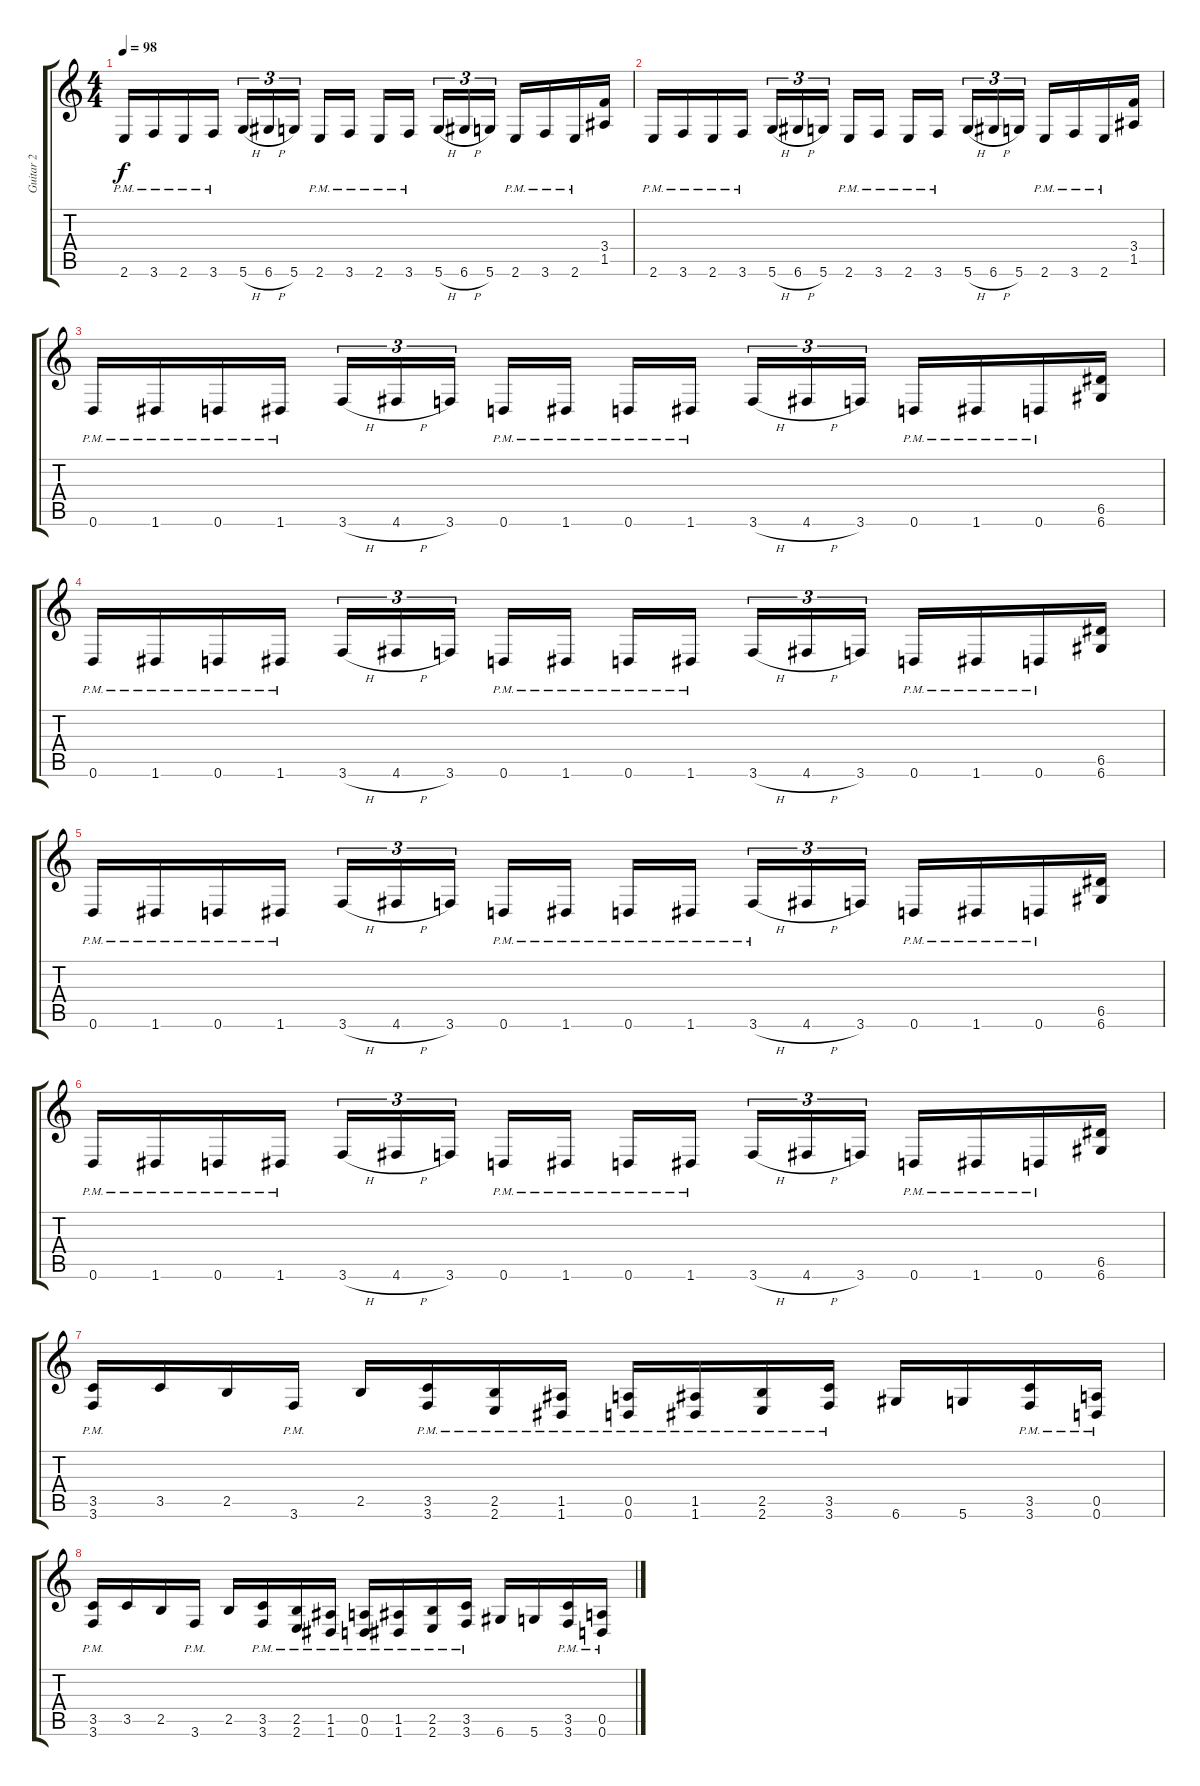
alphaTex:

\track ("Guitar 2" "Guitar 2") {instrument distortionguitar}
\staff {score tabs}
\tuning (E4 B3 G3 D3 A2 D2) {hide}
\ts (4 4)
\tempo 98
\clef g2
\ks c
2.6{pm}.16{dy f} 3.6{pm}.16 2.6{pm}.16 3.6{pm}.16 5.6{h}.16{tu (3 2)} 6.6{h}.16{tu (3 2)} 5.6.16{tu (3 2) beam splitsecondary} 2.6{pm}.16 3.6{pm}.16 2.6{pm}.16 3.6{pm}.16{beam splitsecondary} 5.6{h}.16{tu (3 2)} 6.6{h}.16{tu (3 2)} 5.6.16{tu (3 2)} 2.6{pm}.16 3.6{pm}.16 2.6{pm}.16 (3.4 1.5).16 |
2.6{pm}.16 3.6{pm}.16 2.6{pm}.16 3.6{pm}.16 5.6{h}.16{tu (3 2)} 6.6{h}.16{tu (3 2)} 5.6.16{tu (3 2) beam splitsecondary} 2.6{pm}.16 3.6{pm}.16 2.6{pm}.16 3.6{pm}.16{beam splitsecondary} 5.6{h}.16{tu (3 2)} 6.6{h}.16{tu (3 2)} 5.6.16{tu (3 2)} 2.6{pm}.16 3.6{pm}.16 2.6{pm}.16 (3.4 1.5).16 |
0.6{pm}.16 1.6{pm}.16 0.6{pm}.16 1.6{pm}.16 3.6{h}.16{tu (3 2)} 4.6{h}.16{tu (3 2)} 3.6.16{tu (3 2) beam splitsecondary} 0.6{pm}.16 1.6{pm}.16 0.6{pm}.16 1.6{pm}.16{beam splitsecondary} 3.6{h}.16{tu (3 2)} 4.6{h}.16{tu (3 2)} 3.6.16{tu (3 2)} 0.6{pm}.16 1.6{pm}.16 0.6{pm}.16 (6.5 6.6).16 |
0.6{pm}.16 1.6{pm}.16 0.6{pm}.16 1.6{pm}.16 3.6{h}.16{tu (3 2)} 4.6{h}.16{tu (3 2)} 3.6.16{tu (3 2) beam splitsecondary} 0.6{pm}.16 1.6{pm}.16 0.6{pm}.16 1.6{pm}.16{beam splitsecondary} 3.6{h}.16{tu (3 2)} 4.6{h}.16{tu (3 2)} 3.6.16{tu (3 2)} 0.6{pm}.16 1.6{pm}.16 0.6{pm}.16 (6.5 6.6).16 |
0.6{pm}.16 1.6{pm}.16 0.6{pm}.16 1.6{pm}.16 3.6{h}.16{tu (3 2)} 4.6{h}.16{tu (3 2)} 3.6.16{tu (3 2) beam splitsecondary} 0.6{pm}.16 1.6{pm}.16 0.6{pm}.16 1.6{pm}.16{beam splitsecondary} 3.6{h pm}.16{tu (3 2)} 4.6{h}.16{tu (3 2)} 3.6.16{tu (3 2)} 0.6{pm}.16 1.6{pm}.16 0.6{pm}.16 (6.5 6.6).16 |
0.6{pm}.16 1.6{pm}.16 0.6{pm}.16 1.6{pm}.16 3.6{h}.16{tu (3 2)} 4.6{h}.16{tu (3 2)} 3.6.16{tu (3 2) beam splitsecondary} 0.6{pm}.16 1.6{pm}.16 0.6{pm}.16 1.6{pm}.16{beam splitsecondary} 3.6{h}.16{tu (3 2)} 4.6{h}.16{tu (3 2)} 3.6.16{tu (3 2)} 0.6{pm}.16 1.6{pm}.16 0.6{pm}.16 (6.5 6.6).16 |
(3.5 3.6{pm}).16 3.5.16 2.5.16 3.6{pm}.16 2.5.16 (3.5 3.6{pm}).16 (2.5 2.6{pm}).16 (1.5 1.6{pm}).16 (0.5 0.6{pm}).16 (1.5 1.6{pm}).16 (2.5 2.6{pm}).16 (3.5 3.6{pm}).16 6.6.16 5.6.16 (3.5 3.6{pm}).16 (0.5 0.6{pm}).16 |
(3.5 3.6{pm}).16 3.5.16 2.5.16 3.6{pm}.16 2.5.16 (3.5 3.6{pm}).16 (2.5 2.6{pm}).16 (1.5 1.6{pm}).16 (0.5 0.6{pm}).16 (1.5 1.6{pm}).16 (2.5 2.6{pm}).16 (3.5 3.6{pm}).16 6.6.16 5.6.16 (3.5 3.6{pm}).16 (0.5 0.6{pm}).16
